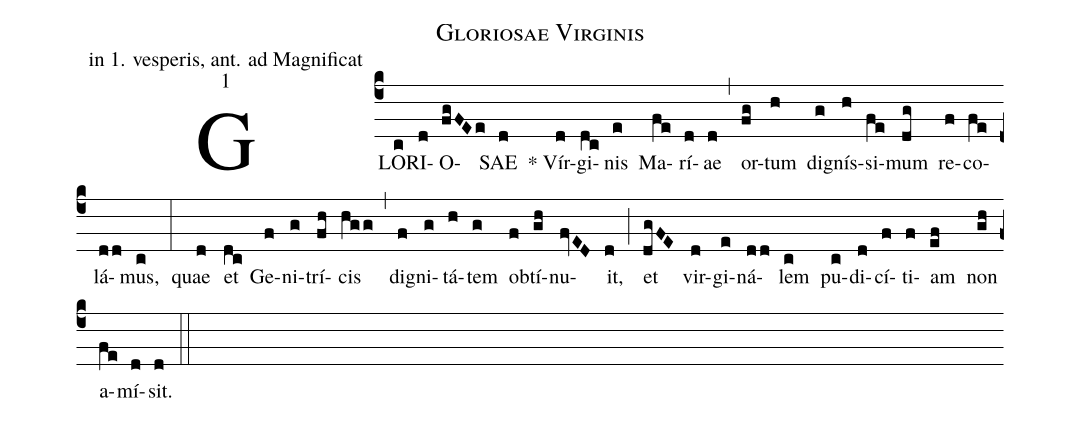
name: Gloriosae Virginis;
office-part: in 1. vesperis, ant. ad Magnificat;
mode: 1;
%%
(c4) GLO(c)RI(d)O(fgFEe)SAE(d) * Vír(d)gi(dc)nis(e) Ma(fe)rí(d)ae(d) (,)
or(fg)tum(h) dig(g)nís(h)si(fe)mum(dg) re(f)co(fe)lá(dd)mus,(c) (:)
quae(d) et(dc) Ge(f)ni(g)trí(fh)cis(hgg) (,)
dig(f)ni(g)tá(h)tem(g) ob(f)tí(gh)nu(fvED)it,(d) (;)
et(dgFE) vir(d)gi(e)ná(dd)lem(c) pu(c)di(d)cí(f)ti(f)am(ef) non(gh) a(fe)mí(d)sit.(d) (::)
